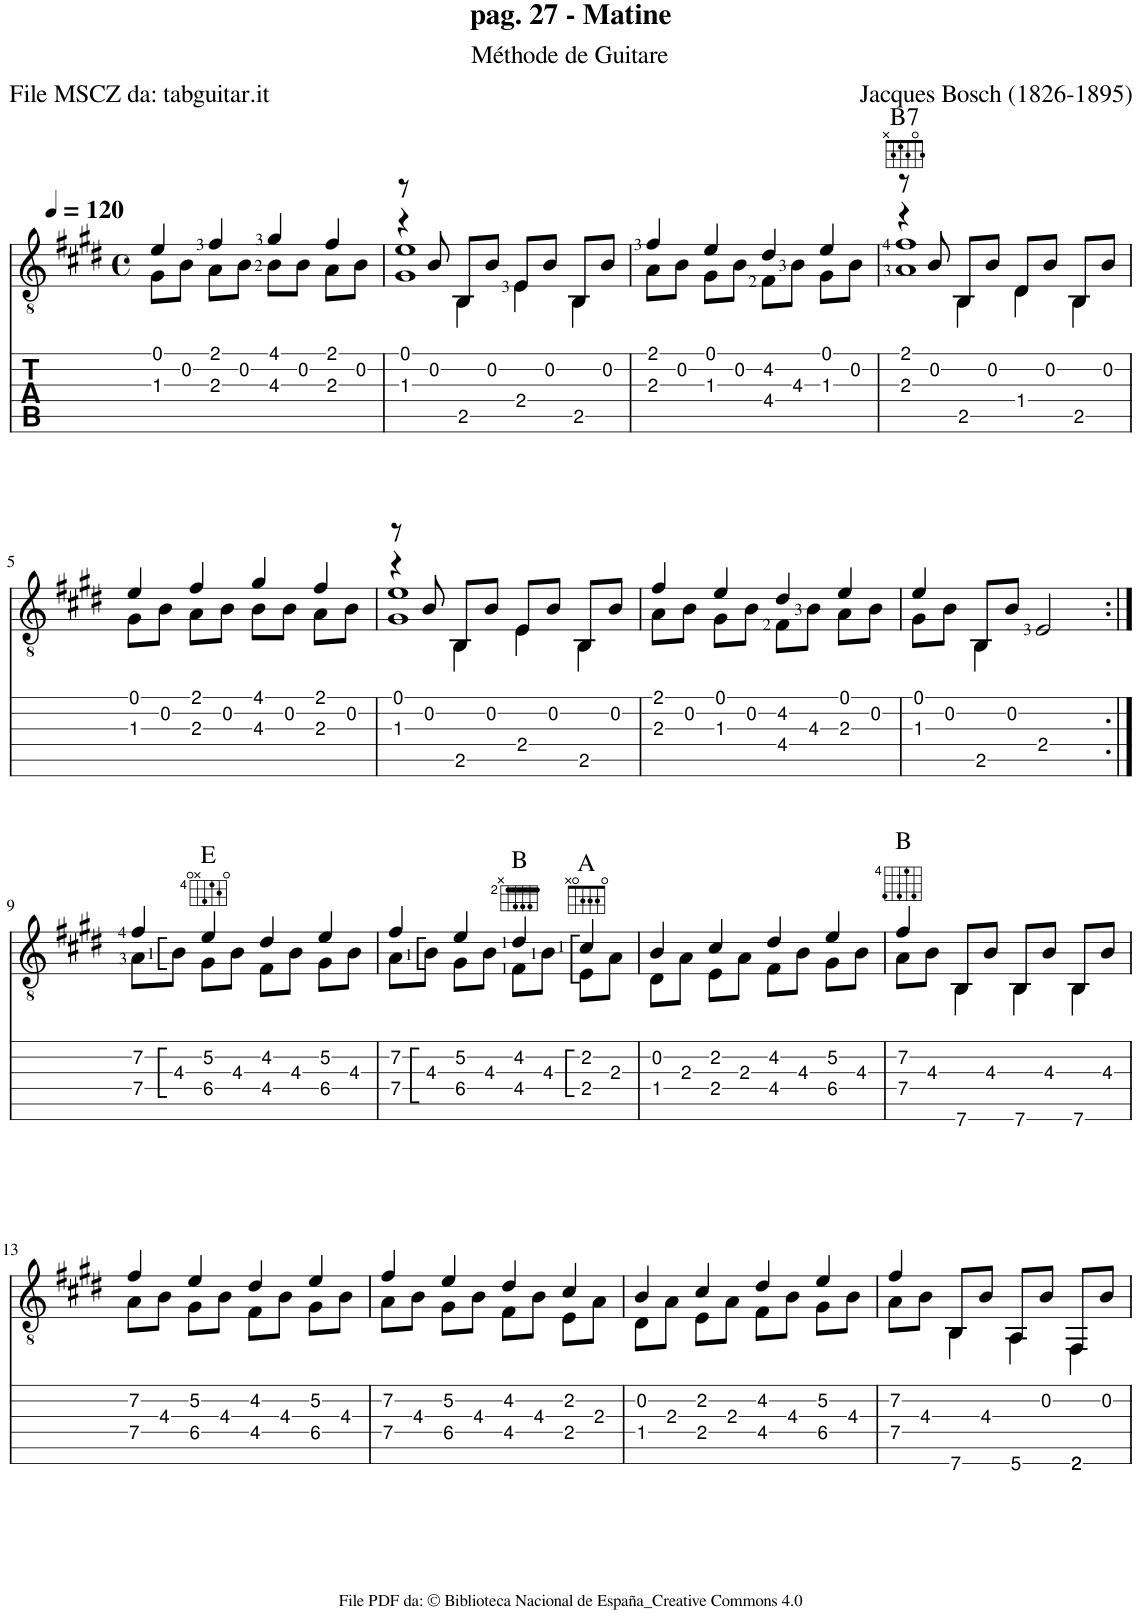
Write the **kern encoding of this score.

**kern	**kern	**harte
*part1	*part1	*part1
*staff2	*staff1	*
*I"Guitar	*	*
*I'Guit.	*	*
*stria6	*	*
*	*clefGv2	*
*k[f#c#g#d#]	*k[f#c#g#d#]	*
*M4/4	*M4/4	*
*met(c)	*met(c)	*
*MM120	*MM120	*
=1	=1	=1
*^	*^	*
4e	8G#L	4e/	8G#\L	.
.	8BJ	.	8B\J	.
4f#	8AL	4f#/	8A\L	.
.	8BJ	.	8B\J	.
4g#	8BL	4g#/	8B\L	.
.	8BJ	.	8B\J	.
4f#	8AL	4f#/	8A\L	.
.	8BJ	.	8B\J	.
=2	=2	=2	=2	=2
*	*^	*	*^	*
8r	4r	1G# 1e	8r	4r	1G# 1e	.
8B	.	.	8B/	.	.	.
8BBL	4BB	.	8BB/L	4BB\	.	.
8BJ	.	.	8B/J	.	.	.
8EL	4E	.	8E/L	4E\	.	.
8BJ	.	.	8B/J	.	.	.
8BBL	4BB	.	8BB/L	4BB\	.	.
8BJ	.	.	8B/J	.	.	.
*	*v	*v	*	*	*	*
*	*	*	*v	*v	*
=3	=3	=3	=3	=3
4f#	8AL	4f#/	8A\L	.
.	8BJ	.	8B\J	.
4e	8G#L	4e/	8G#\L	.
.	8BJ	.	8B\J	.
4d#	8F#L	4d#/	8F#\L	.
.	8BJ	.	8B\J	.
4e	8G#L	4e/	8G#\L	.
.	8BJ	.	8B\J	.
=4	=4	=4	=4	=4
*	*^	*	*^	*
!	!	!	!	!	!	!LO:H:kt=7
8r	4r	1A 1f#	8r	4r	1A 1f#	B:7
8B	.	.	8B/	.	.	.
8BBL	4BB	.	8BB/L	4BB\	.	.
8BJ	.	.	8B/J	.	.	.
8D#L	4D#	.	8D#/L	4D#\	.	.
8BJ	.	.	8B/J	.	.	.
8BBL	4BB	.	8BB/L	4BB\	.	.
8BJ	.	.	8B/J	.	.	.
*	*v	*v	*	*	*	*
*	*	*	*v	*v	*
!!LO:LB:g=z
=5	=5	=5	=5	=5
4e	8G#L	4e/	8G#\L	.
.	8BJ	.	8B\J	.
4f#	8AL	4f#/	8A\L	.
.	8BJ	.	8B\J	.
4g#	8BL	4g#/	8B\L	.
.	8BJ	.	8B\J	.
4f#	8AL	4f#/	8A\L	.
.	8BJ	.	8B\J	.
=6	=6	=6	=6	=6
*	*^	*	*^	*
8r	4r	1G# 1e	8r	4r	1G# 1e	.
8B	.	.	8B/	.	.	.
8BBL	4BB	.	8BB/L	4BB\	.	.
8BJ	.	.	8B/J	.	.	.
8EL	4E	.	8E/L	4E\	.	.
8BJ	.	.	8B/J	.	.	.
8BBL	4BB	.	8BB/L	4BB\	.	.
8BJ	.	.	8B/J	.	.	.
*	*v	*v	*	*	*	*
*	*	*	*v	*v	*
=7	=7	=7	=7	=7
4f#	8AL	4f#/	8A\L	.
.	8BJ	.	8B\J	.
4e	8G#L	4e/	8G#\L	.
.	8BJ	.	8B\J	.
4d#	8F#L	4d#/	8F#\L	.
.	8BJ	.	8B\J	.
4e	8AL	4e/	8A\L	.
.	8BJ	.	8B\J	.
=8	=8	=8	=8	=8
4e	8G#L	4e/	8G#\L	.
.	8BJ	.	8B\J	.
8BBL	4BB	8BB/L	4BB\	.
8BJ	.	8B/J	.	.
2E	2ryy	2E/	2ryy	.
!!LO:LB:g=z	!!
=9:|!	=9:|!	=9:|!	=9:|!	=9:|!
4f#	8AL	4f#/	8A\L	.
.	8B::J	.	8B::\J	.
4e	8G#L	4e/	8G#\L	E:maj
.	8BJ	.	8B\J	.
4d#	8F#L	4d#/	8F#\L	.
.	8BJ	.	8B\J	.
4e	8G#L	4e/	8G#\L	.
.	8BJ	.	8B\J	.
=10	=10	=10	=10	=10
4f#	8AL	4f#/	8A\L	.
.	8B::J	.	8B::\J	.
4e	8G#L	4e/	8G#\L	.
.	8BJ	.	8B\J	.
4d#	8F#L	4d#/	8F#\L	B:maj
.	8BJ	.	8B\J	.
4c#::	8EL	4c#::/	8E\L	A:maj
.	8AJ	.	8A\J	.
=11	=11	=11	=11	=11
4B	8D#L	4B/	8D#\L	.
.	8AJ	.	8A\J	.
4c#	8EL	4c#/	8E\L	.
.	8AJ	.	8A\J	.
4d#	8F#L	4d#/	8F#\L	.
.	8BJ	.	8B\J	.
4e	8G#L	4e/	8G#\L	.
.	8BJ	.	8B\J	.
=12	=12	=12	=12	=12
4f#	8AL	4f#/	8A\L	B:maj
.	8BJ	.	8B\J	.
8BBL	4BB	8BB/L	4BB\	.
8BJ	.	8B/J	.	.
8BBL	4BB	8BB/L	4BB\	.
8BJ	.	8B/J	.	.
8BBL	4BB	8BB/L	4BB\	.
8BJ	.	8B/J	.	.
!!LO:LB:g=z	!!
=13	=13	=13	=13	=13
4f#	8AL	4f#/	8A\L	.
.	8BJ	.	8B\J	.
4e	8G#L	4e/	8G#\L	.
.	8BJ	.	8B\J	.
4d#	8F#L	4d#/	8F#\L	.
.	8BJ	.	8B\J	.
4e	8G#L	4e/	8G#\L	.
.	8BJ	.	8B\J	.
=14	=14	=14	=14	=14
4f#	8AL	4f#/	8A\L	.
.	8BJ	.	8B\J	.
4e	8G#L	4e/	8G#\L	.
.	8BJ	.	8B\J	.
4d#	8F#L	4d#/	8F#\L	.
.	8BJ	.	8B\J	.
4c#	8EL	4c#/	8E\L	.
.	8AJ	.	8A\J	.
=15	=15	=15	=15	=15
4B	8D#L	4B/	8D#\L	.
.	8AJ	.	8A\J	.
4c#	8EL	4c#/	8E\L	.
.	8AJ	.	8A\J	.
4d#	8F#L	4d#/	8F#\L	.
.	8BJ	.	8B\J	.
4e	8G#L	4e/	8G#\L	.
.	8BJ	.	8B\J	.
=16	=16	=16	=16	=16
4f#	8AL	4f#/	8A\L	.
.	8BJ	.	8B\J	.
8BBL	4BB	8BB/L	4BB\	.
8BJ	.	8B/J	.	.
8AAL	4AA	8AA/L	4AA\	.
8BJ	.	8B/J	.	.
8FF#L	4FF#	8FF#/L	4FF#\	.
8BJ	.	8B/J	.	.
*v	*v	*	*	*
*	*v	*v	*
=	=	=
*-	*-	*-
